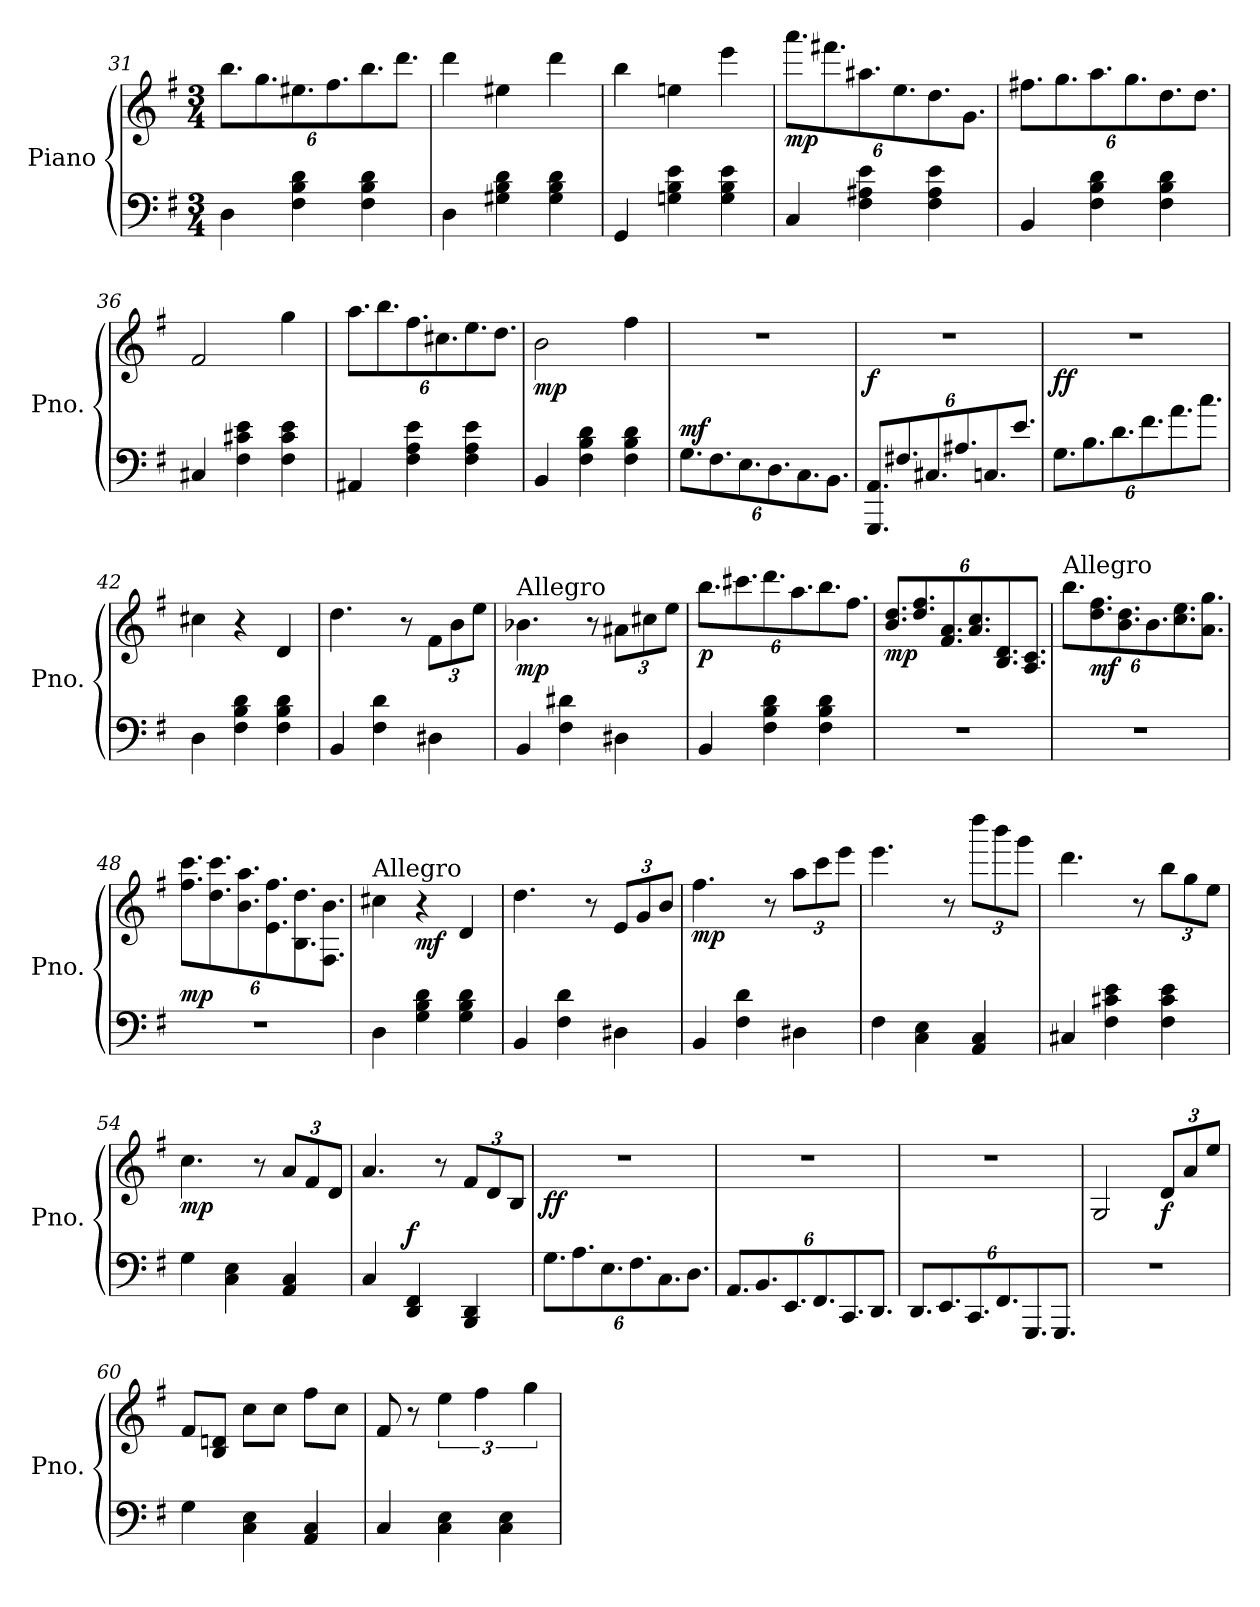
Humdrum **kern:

**kern	**kern	**dynam
*part1	*part1	*part1
*staff2	*staff1	*staff1/2
*I"Piano	*	*
*I'Pno.	*	*
!!LO:PB:g=z
*clefF4	*clefG2	*
*k[f#]	*k[f#]	*
*G:	*G:	*
*M3/4	*M3/4	*
*	*Xbrackettup	*
=31	=31	=31
4D\	12.bb\L	.
.	12.gg\	.
4F#\ 4B\ 4d\	12.ee#X\	.
.	12.ff#\	.
4F#\ 4B\ 4d\	12.bb\	.
.	12.ddd\J	.
=32	=32	=32
4D\	4ddd\	.
4G#X\ 4B\ 4d\	4ee#X\	.
4G#\ 4B\ 4d\	4ddd\	.
=33	=33	=33
4GG/	4bb\	.
4Gn\ 4B\ 4e\	4een\	.
4G\ 4B\ 4e\	4eee\	.
=34	=34	=34
!	!	!LO:DY:b
4C/	12.aaa\L	mp
.	12.fff#X\	.
4F#\ 4A#X\ 4e\	12.aa#X\	.
.	12.ee\	.
4F#\ 4A#\ 4e\	12.dd\	.
.	12.g\J	.
=35	=35	=35
4BB/	12.ff#X\L	.
.	12.gg\	.
4F#\ 4B\ 4d\	12.aa\	.
.	12.gg\	.
4F#\ 4B\ 4d\	12.dd\	.
.	12.dd\J	.
=36	=36	=36
4C#X/	2f#/	.
4F#\ 4c#X\ 4e\	.	.
4F#\ 4c#\ 4e\	4gg\	.
!!LO:LB:g=z
=37	=37	=37
4AA#X/	12.aa\L	.
.	12.bb\	.
4F#\ 4A\ 4e\	12.ff#\	.
.	12.cc#X\	.
4F#\ 4A\ 4e\	12.ee\	.
.	12.dd\J	.
=38	=38	=38
!	!	!LO:DY:b
4BB/	2b\	mp
4F#\ 4B\ 4d\	.	.
4F#\ 4B\ 4d\	4ff#\	.
=39	=39	=39
*Xbrackettup	*	*
!	!	!LO:DY:a=2
12.G\L	2.r	mf
12.F#\	.	.
12.E\	.	.
12.D\	.	.
12.C\	.	.
12.BB\J	.	.
=40	=40	=40
!	!	!LO:DY:b
12.GGG/ 12.AA/L	2.r	f
12.F#X/	.	.
12.C#X/	.	.
12.A#X/	.	.
12.Cn/	.	.
12.e/J	.	.
=41	=41	=41
!	!	!LO:DY:b
12.G\L	2.r	ff
12.B\	.	.
12.d\	.	.
12.f#\	.	.
12.a\	.	.
12.cc\J	.	.
=42	=42	=42
4D\	4cc#X\	.
4F#\ 4B\ 4d\	4r	.
4F#\ 4B\ 4d\	4d/	.
!!LO:LB:g=z
=43	=43	=43
4BB/	4.dd\	.
4F#\ 4d\	.	.
.	8r	.
4D#X\	12f#\L	.
.	12b\	.
.	12ee\J	.
=44	=44	=44
!	!LO:TX:a:t=Allegro	!
!	!	!LO:DY:a=2
4BB/	4.b-X\	mp
4F#\ 4d#X\	.	.
.	8r	.
4D#X\	12a#X\L	.
.	12cc#X\	.
.	12ee\J	.
=45	=45	=45
!	!	!LO:DY:b
4BB/	12.bb\L	p
.	12.ccc#X\	.
4F#\ 4B\ 4d\	12.ddd\	.
.	12.aa\	.
4F#\ 4B\ 4d\	12.bb\	.
.	12.ff#\J	.
=46	=46	=46
!	!	!LO:DY:b
2.r	12.b/ 12.dd/L	mp
.	12.dd/ 12.ff#/	.
.	12.f#/ 12.a/	.
.	12.a/ 12.cc/	.
.	12.B/ 12.d/	.
.	12.A/ 12.c/J	.
=47	=47	=47
!	!LO:TX:a:t=Allegro	!
2.r	12.bb\L	.
!	!	!LO:DY:b
.	12.dd\ 12.ff#\	mf
.	12.b\ 12.dd\	.
.	12.b\	.
.	12.cc\ 12.ee\	.
.	12.a\ 12.gg\J	.
=48	=48	=48
!	!	!LO:DY:a=2
2.r	12.ff#\ 12.ccc\L	mp
.	12.dd\ 12.ccc\	.
.	12.b\ 12.aa\	.
.	12.e\ 12.ff#\	.
.	12.B\ 12.dd\	.
.	12.F#\ 12.b\J	.
!!LO:LB:g=z
=49	=49	=49
!	!LO:TX:a:t=Allegro	!
4D\	4cc#X\	.
!	!	!LO:DY:b
4G\ 4B\ 4d\	4r	mf
4G\ 4B\ 4d\	4d/	.
=50	=50	=50
4BB/	4.dd\	.
4F#\ 4d\	.	.
.	8r	.
4D#X\	12e/L	.
.	12g/	.
.	12b/J	.
=51	=51	=51
!	!	!LO:DY:b
4BB/	4.ff#\	mp
4F#\ 4d\	.	.
.	8r	.
4D#X\	12aa\L	.
.	12ccc\	.
.	12eee\J	.
=52	=52	=52
4F#\	4.eee\	.
4C\ 4E\	.	.
.	8r	.
4AA/ 4C/	12dddd\L	.
.	12bbb\	.
.	12ggg\J	.
=53	=53	=53
4C#X/	4.ddd\	.
4F#\ 4c#X\ 4e\	.	.
.	8r	.
4F#\ 4c#\ 4e\	12bb\L	.
.	12gg\	.
.	12ee\J	.
=54	=54	=54
!	!	!LO:DY:b
4G\	4.cc\	mp
4C\ 4E\	.	.
.	8r	.
4AA/ 4C/	12a/L	.
.	12f#/	.
.	12d/J	.
=55	=55	=55
4C/	4.a/	.
!	!	!LO:DY:a=2
4DD/ 4FF#/	.	f
.	8r	.
4BBB/ 4DD/	12f#/L	.
.	12d/	.
.	12B/J	.
!!LO:LB:g=z
=56	=56	=56
!	!	!LO:DY:b
12.G\L	2.r	ff
12.A\	.	.
12.E\	.	.
12.F#\	.	.
12.C\	.	.
12.D\J	.	.
=57	=57	=57
12.AA/L	2.r	.
12.BB/	.	.
12.EE/	.	.
12.FF#/	.	.
12.CC/	.	.
12.DD/J	.	.
=58	=58	=58
12.DD/L	2.r	.
12.EE/	.	.
12.CC/	.	.
12.FF#/	.	.
12.GGG/	.	.
12.GGG/J	.	.
=59	=59	=59
2.r	2G/	.
!	!	!LO:DY:b
.	12d/L	f
.	12a/	.
.	12ee/J	.
=60	=60	=60
4G\	8f#/L	.
.	8B/ 8dn/J	.
4C\ 4E\	8cc\L	.
.	8cc\J	.
4AA/ 4C/	8ff#\L	.
.	8cc\J	.
=61	=61	=61
4C/	8f#/	.
.	8r	.
*	*brackettup	*
4C\ 4E\	6ee\	.
.	6ff#\	.
4C\ 4E\	.	.
.	6gg\	.
=	=	=
*-	*-	*-
